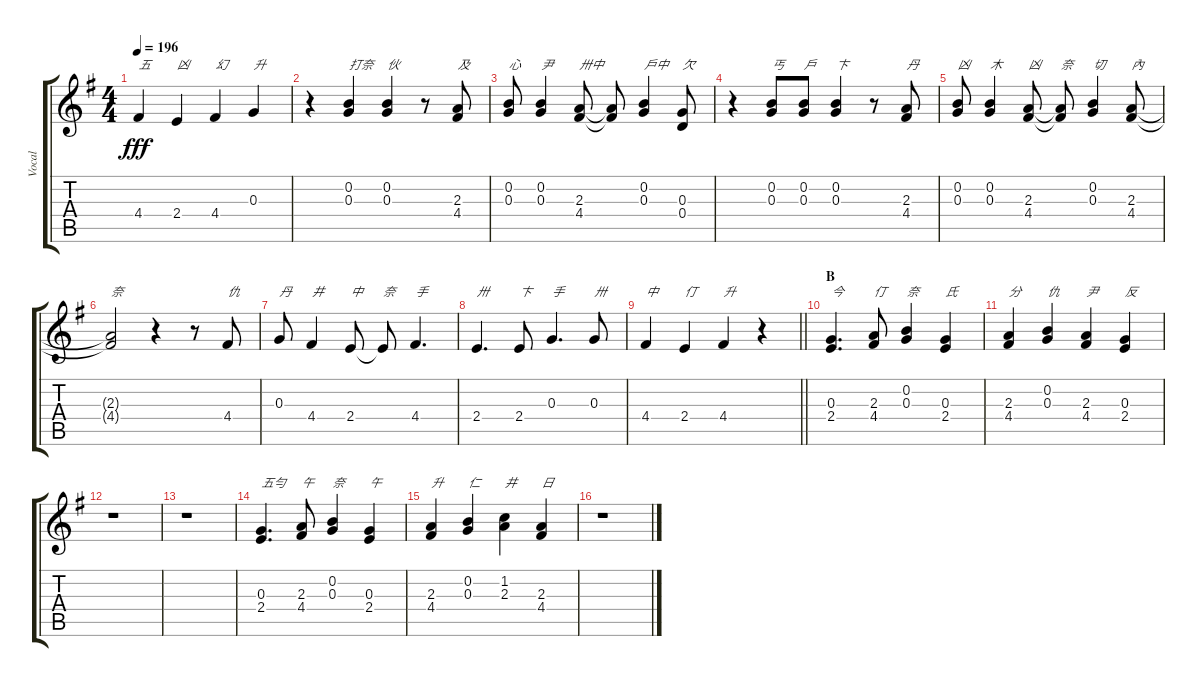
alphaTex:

\track ("Vocal" "Vocal") {instrument contrabass}
\staff {score tabs}
\tuning (E4 B3 G3 D3 A2 E2) {hide}
\ts (4 4)
\tempo 196
\clef g2
\ks g
4.4.4{txt "五" dy fff} 2.4.4{txt "凶"} 4.4.4{txt "幻"} 0.3.4{txt "升"} |
r.4 (0.2 0.3).4{txt "打奈"} (0.2 0.3).4{txt "伙"} r.8 (2.3 4.4).8{txt "及"} |
(0.2 0.3).8{txt "心"} (0.2 0.3).4{txt "尹"} (2.3 4.4).8{txt "卅中"} (2.3{t} 4.4{t}).8 (0.2 0.3).4{txt "戶中"} (0.3 0.4).8{txt "欠"} |
r.4 (0.2 0.3).8{txt "丐"} (0.2 0.3).8{txt "戶"} (0.2 0.3).4{txt "卞"} r.8 (2.3 4.4).8{txt "丹"} |
(0.2 0.3).8{txt "凶"} (0.2 0.3).4{txt "木"} (2.3 4.4).8{txt "凶"} (2.3{t} 4.4{t}).8{txt "奈"} (0.2 0.3).4{txt "切"} (2.3 4.4).8{txt "內"} |
(2.3{t} 4.4{t}).2{txt "奈"} r.4 r.8 4.4.8{txt "仇"} |
0.3.8{txt "丹"} 4.4.4{txt "井"} 2.4.8{txt "中"} 2.4{t}.8{txt "奈"} 4.4.4{d txt "手"} |
2.4.4{d txt "卅"} 2.4.8{txt "卞"} 0.3.4{d txt "手"} 0.3.8{txt "卅"} |
\barLineRight lightlight
4.4.4{txt "中"} 2.4.4{txt "仃"} 4.4.4{txt "升"} r.4 |
\section ("" "B")
(0.3 2.4).4{d txt "今"} (2.3 4.4).8{txt "仃"} (0.2 0.3).4{txt "奈"} (0.3 2.4).4{txt "氏"} |
(2.3 4.4).4{txt "分"} (0.2 0.3).4{txt "仇"} (2.3 4.4).4{txt "尹"} (0.3 2.4).4{txt "反"} |
r.1 |
r.1 |
(0.3 2.4).4{d txt "五勻"} (2.3 4.4).8{txt "午"} (0.2 0.3).4{txt "奈"} (0.3 2.4).4{txt "午"} |
(2.3 4.4).4{txt "升"} (0.2 0.3).4{txt "仁"} (1.2 2.3).4{txt "井"} (2.3 4.4).4{txt "日"} |
r.1
